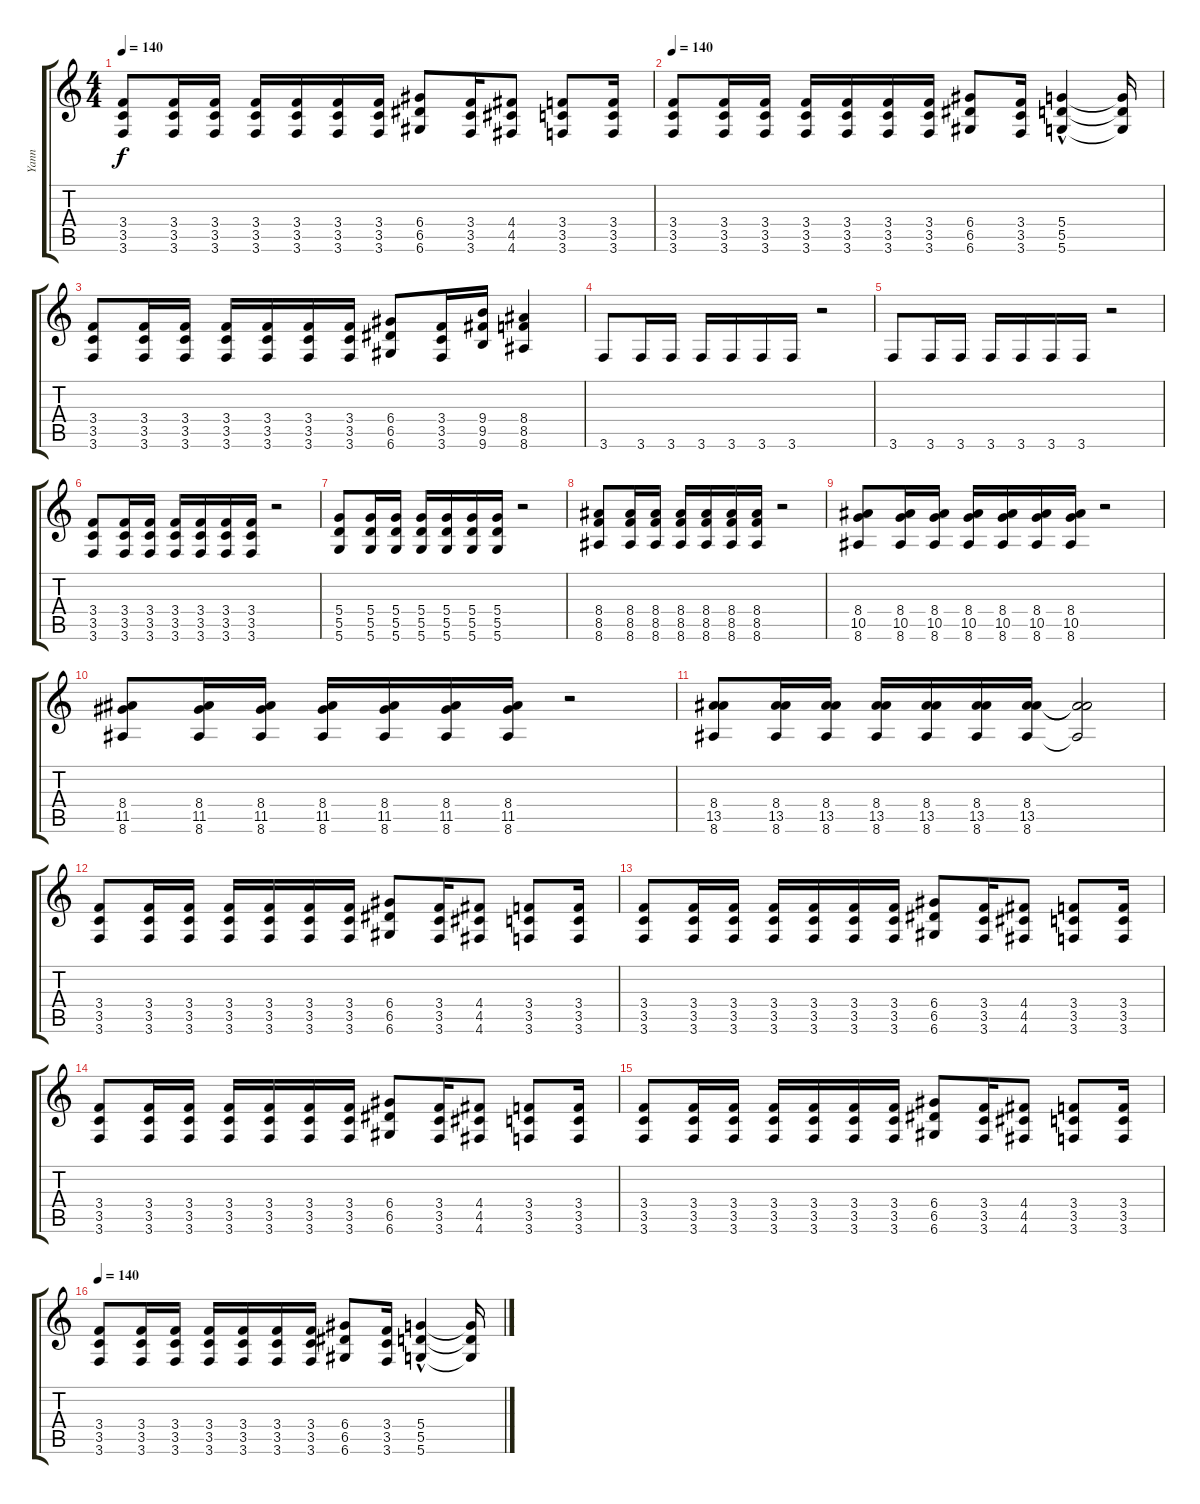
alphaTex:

\track ("Yann" "Yann") {instrument electricguitarclean}
\staff {score tabs}
\tuning (E4 B3 G3 D3 A2 D2) {hide}
\ts (4 4)
\tempo 140
\clef g2
\ks c
(3.4 3.5 3.6).8{dy f} (3.4 3.5 3.6).16 (3.4 3.5 3.6).16 (3.4 3.5 3.6).16 (3.4 3.5 3.6).16 (3.4 3.5 3.6).16 (3.4 3.5 3.6).16 (6.4 6.5 6.6).8 (3.4 3.5 3.6).16 (4.4 4.5 4.6).8 (3.4 3.5 3.6).8 (3.4 3.5 3.6).16 |
\tempo 140
(3.4 3.5 3.6).8{instrument distortionguitar} (3.4 3.5 3.6).16 (3.4 3.5 3.6).16 (3.4 3.5 3.6).16 (3.4 3.5 3.6).16 (3.4 3.5 3.6).16 (3.4 3.5 3.6).16 (6.4 6.5 6.6).8 (3.4 3.5 3.6).16 (5.4 5.5 5.6{hac}).4 (5.4{t} 5.5{t} 5.6{t}).16 |
(3.4 3.5 3.6).8 (3.4 3.5 3.6).16 (3.4 3.5 3.6).16 (3.4 3.5 3.6).16 (3.4 3.5 3.6).16 (3.4 3.5 3.6).16 (3.4 3.5 3.6).16 (6.4 6.5 6.6).8 (3.4 3.5 3.6).16 (9.4 9.5 9.6).16 (8.4 8.5 8.6).4 |
3.6.8 3.6.16 3.6.16 3.6.16 3.6.16 3.6.16 3.6.16 r.2 |
3.6.8 3.6.16 3.6.16 3.6.16 3.6.16 3.6.16 3.6.16 r.2 |
(3.4 3.5 3.6).8 (3.4 3.5 3.6).16 (3.4 3.5 3.6).16 (3.4 3.5 3.6).16 (3.4 3.5 3.6).16 (3.4 3.5 3.6).16 (3.4 3.5 3.6).16 r.2 |
(5.4 5.5 5.6).8 (5.4 5.5 5.6).16 (5.4 5.5 5.6).16 (5.4 5.5 5.6).16 (5.4 5.5 5.6).16 (5.4 5.5 5.6).16 (5.4 5.5 5.6).16 r.2 |
(8.4 8.5 8.6).8 (8.4 8.5 8.6).16 (8.4 8.5 8.6).16 (8.4 8.5 8.6).16 (8.4 8.5 8.6).16 (8.4 8.5 8.6).16 (8.4 8.5 8.6).16 r.2 |
(8.4 10.5 8.6).8 (8.4 10.5 8.6).16 (8.4 10.5 8.6).16 (8.4 10.5 8.6).16 (8.4 10.5 8.6).16 (8.4 10.5 8.6).16 (8.4 10.5 8.6).16 r.2 |
(8.4 11.5 8.6).8 (8.4 11.5 8.6).16 (8.4 11.5 8.6).16 (8.4 11.5 8.6).16 (8.4 11.5 8.6).16 (8.4 11.5 8.6).16 (8.4 11.5 8.6).16 r.2 |
(8.4 13.5 8.6).8 (8.4 13.5 8.6).16 (8.4 13.5 8.6).16 (8.4 13.5 8.6).16 (8.4 13.5 8.6).16 (8.4 13.5 8.6).16 (8.4 13.5 8.6).16 (8.4{t} 13.5{t} 8.6{t}).2 |
(3.4 3.5 3.6).8 (3.4 3.5 3.6).16 (3.4 3.5 3.6).16 (3.4 3.5 3.6).16 (3.4 3.5 3.6).16 (3.4 3.5 3.6).16 (3.4 3.5 3.6).16 (6.4 6.5 6.6).8 (3.4 3.5 3.6).16 (4.4 4.5 4.6).8 (3.4 3.5 3.6).8 (3.4 3.5 3.6).16 |
(3.4 3.5 3.6).8 (3.4 3.5 3.6).16 (3.4 3.5 3.6).16 (3.4 3.5 3.6).16 (3.4 3.5 3.6).16 (3.4 3.5 3.6).16 (3.4 3.5 3.6).16 (6.4 6.5 6.6).8 (3.4 3.5 3.6).16 (4.4 4.5 4.6).8 (3.4 3.5 3.6).8 (3.4 3.5 3.6).16 |
(3.4 3.5 3.6).8 (3.4 3.5 3.6).16 (3.4 3.5 3.6).16 (3.4 3.5 3.6).16 (3.4 3.5 3.6).16 (3.4 3.5 3.6).16 (3.4 3.5 3.6).16 (6.4 6.5 6.6).8 (3.4 3.5 3.6).16 (4.4 4.5 4.6).8 (3.4 3.5 3.6).8 (3.4 3.5 3.6).16 |
(3.4 3.5 3.6).8 (3.4 3.5 3.6).16 (3.4 3.5 3.6).16 (3.4 3.5 3.6).16 (3.4 3.5 3.6).16 (3.4 3.5 3.6).16 (3.4 3.5 3.6).16 (6.4 6.5 6.6).8 (3.4 3.5 3.6).16 (4.4 4.5 4.6).8 (3.4 3.5 3.6).8 (3.4 3.5 3.6).16 |
\tempo 140
(3.4 3.5 3.6).8{instrument distortionguitar} (3.4 3.5 3.6).16 (3.4 3.5 3.6).16 (3.4 3.5 3.6).16 (3.4 3.5 3.6).16 (3.4 3.5 3.6).16 (3.4 3.5 3.6).16 (6.4 6.5 6.6).8 (3.4 3.5 3.6).16 (5.4 5.5 5.6{hac}).4 (5.4{t} 5.5{t} 5.6{t}).16
